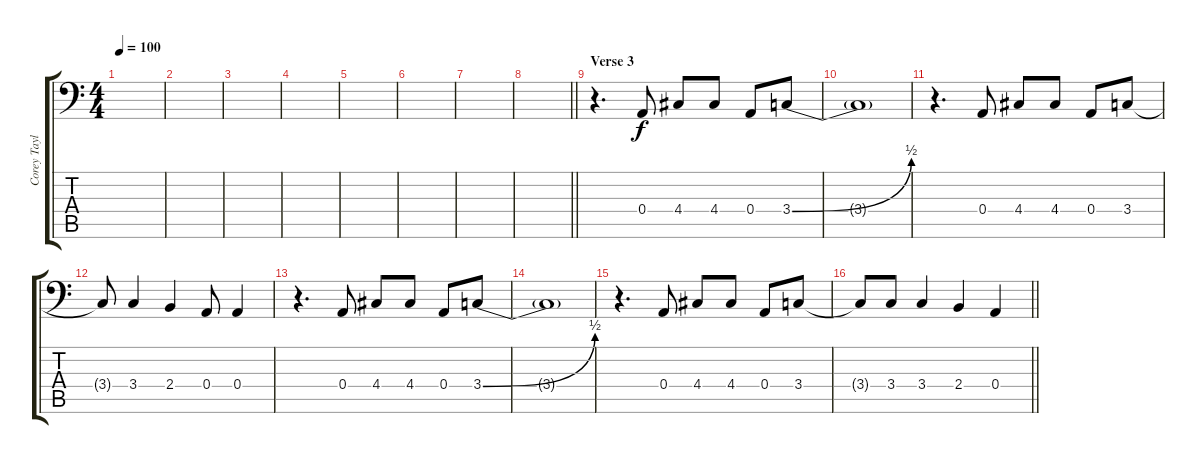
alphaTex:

\track ("Corey Taylor" "Corey Tayl") {instrument altosax}
\staff {score tabs}
\tuning (B3 Gb3 D3 A2 E2 A1) {hide}
\ts (4 4)
\tempo 100
\clef f4
\ks c
|
|
|
|
|
|
|
\barLineRight lightlight
|
\section ("" "Verse 3")
r.4{d} 0.4.8 4.4.8 4.4.8 0.4.8 3.4{be (bend 0 0 60 2)}.8 |
3.4{t}.1 |
r.4{d} 0.4.8 4.4.8 4.4.8 0.4.8 3.4.8 |
3.4{t}.8 3.4.4 2.4.4 0.4.8 0.4.4 |
r.4{d} 0.4.8 4.4.8 4.4.8 0.4.8 3.4{be (bend 0 0 60 2)}.8 |
3.4{t}.1 |
r.4{d} 0.4.8 4.4.8 4.4.8 0.4.8 3.4.8 |
\barLineRight lightlight
3.4{t}.8 3.4.8 3.4.4 2.4.4 0.4.4
